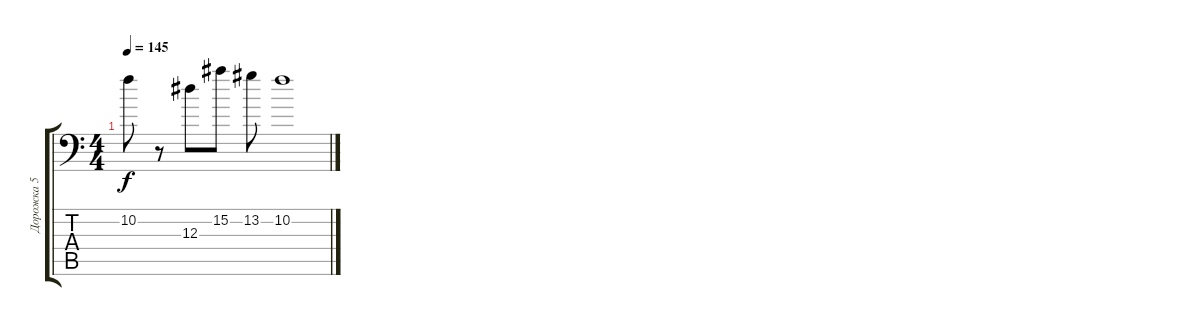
\track ("Дорожка 5" "Дорожка 5") {instrument overdrivenguitar}
\staff {score tabs}
\tuning (C4 G3 Eb3 Bb2 F2 Bb1) {hide}
\ts (4 4)
\tempo 145
\clef f4
\ks c
10.2.8{dy f} r.8 12.3.8 15.2.8 13.2.8 10.2.1
